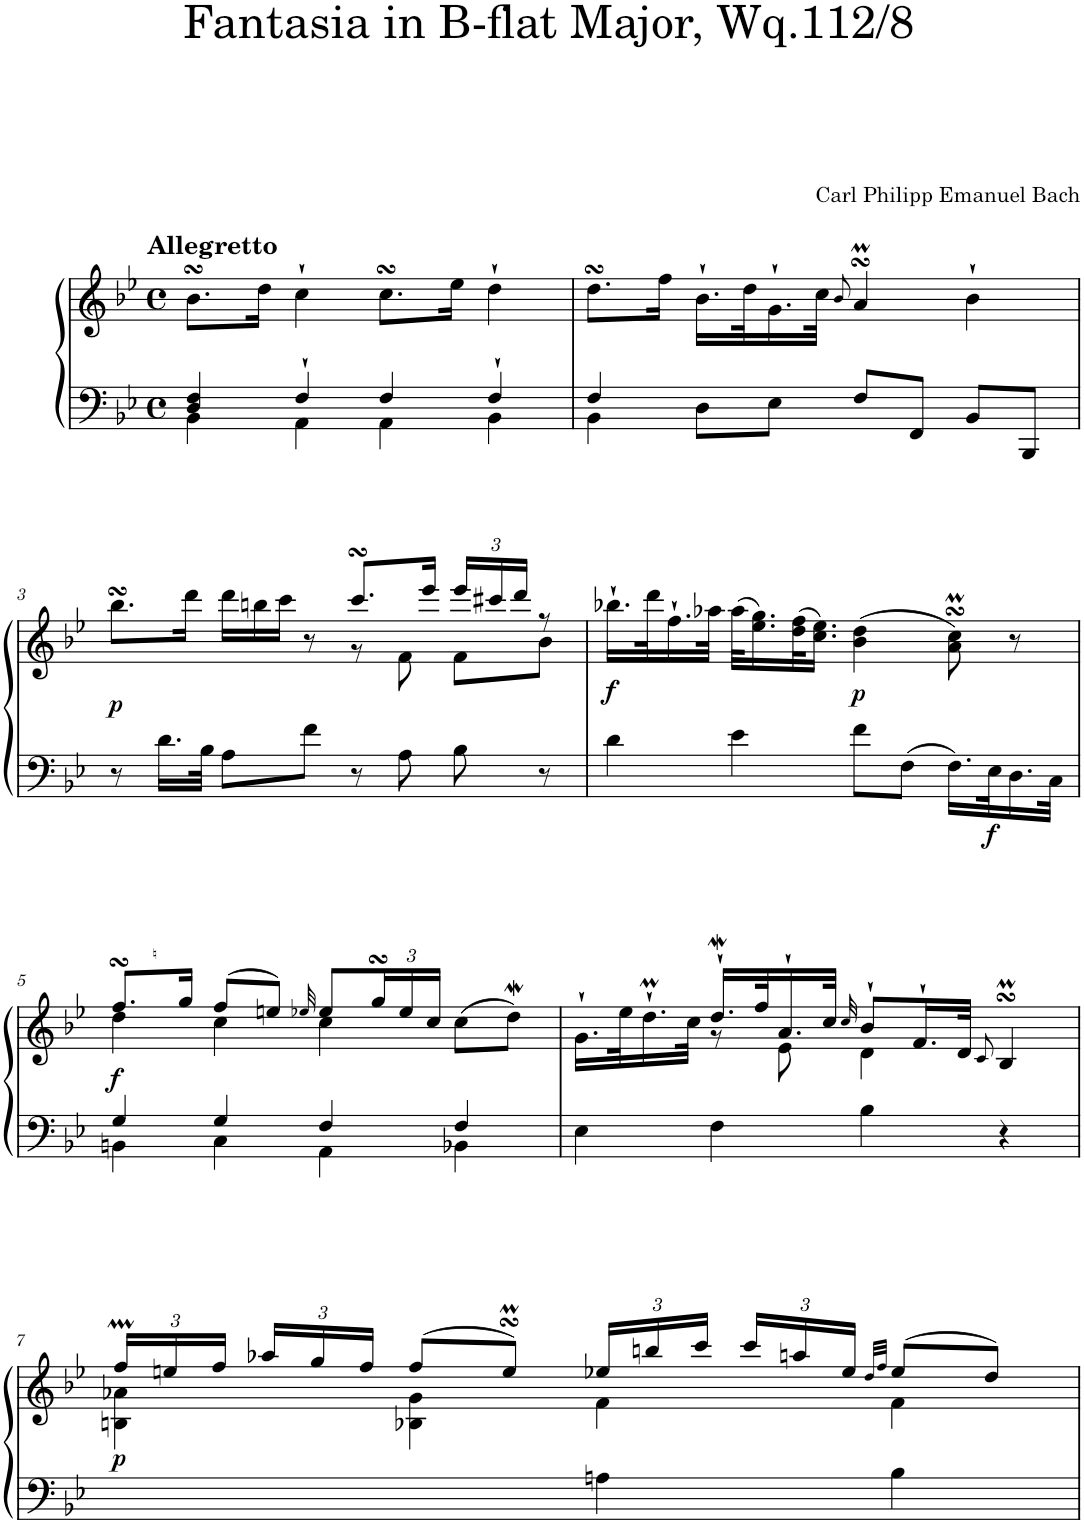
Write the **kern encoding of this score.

**kern	**kern	**dynam
*part1	*part1	*part1
*staff2	*staff1	*staff1/2
*I"Фортепиано	*	*
*clefF4	*clefG2	*
*k[b-e-]	*k[b-e-]	*
*M4/4	*M4/4	*
*met(c)	*met(c)	*
=1	=1	=1
*^	*	*
!	!	!LO:TX:a:B:t=Allegretto	!
4D/ 4F/	4BB-\	8.b-sSSs\L	.
.	.	16dd\Jk	.
4F`/	4AA\	4cc`\	.
4F/	4AA\	8.ccsSSS\L	.
.	.	16ee-\Jk	.
4F`/	4BB-\	4dd`\	.
=2	=2	=2	=2
4F/	4BB-\	8.ddsSsS\L	.
.	.	16ff\Jk	.
4ryy	8D\L	16.b-`\LL	.
.	.	32dd\K	.
.	8E-\J	16.g`\	.
.	.	32cc\JJk	.
.	.	8qb-/	.
2ryy	8F/L	4asSsSm/	.
.	8FF/J	.	.
.	8BB-/L	4b-`\	.
.	8BBB-/J	.	.
!!LO:LB:g=z
=3	=3	=3	=3
*	*	*^	*
!	!	!	!	!LO:DY:b
*v	*v	*	*	*
8r	8.bb-sSSs\L	2ryy	p
16.d\LL	.	.	.
.	16ddd\Jk	.	.
32B-\JJk	.	.	.
*	*Xtuplet	*	*
8A\L	24ddd\LL	.	.
.	24bbn\	.	.
.	24ccc\JJ	.	.
8f\J	8r	.	.
8r	8.cccsSSS/L	8r	.
8A\	.	8f\	.
.	16eee-/Jk	.	.
*	*tuplet	*	*
*	*Xbrackettup	*	*
8B-\	24eee-/LL	8f\L	.
.	24ccc#X/	.	.
.	24ddd/JJ	.	.
8r	8r	8b-\J	.
=4	=4	=4	=4
!	!	!	!LO:DY:b
*	*v	*v	*
4d\	16.bb-X`\LL	f
.	32ddd\K	.
.	16.ff`\	.
.	32aa-X\JJk	.
4e-\	(>32aa-\KLL	.
.	16.ee-\ 16.gg\)	.
.	(>32dd\ 32ff\K	.
.	16.cc\ 16.ee-\JJ)	.
!	!	!LO:DY:b
8f\L	(>4b-\ 4dd\	p
8F\J	.	.
16.F\LL	8a\sSSsM 8cc\sSSsM)	.
!	!	!LO:DY:b=2
32E-\K	.	f
16.D\	8r	.
32C\JJk	.	.
!!LO:LB:g=z
=5	=5	=5
*^	*^	*
!	!	!	!	!LO:DY:b
4G/	4BBn\	8.ffsSSS/L	4dd\	f
.	.	16gg/Jk	.	.
4G/	4C\	(>8ff/L	4cc\	.
.	.	8een/J)	.	.
.	.	32qee-X/	.	.
4F/	4AA\	8ee-/L	4cc\	.
.	.	24ggsSSS/L	.	.
.	.	24ee-/	.	.
.	.	24cc/JJ	.	.
4F/	4BB-X\	(>8cc\L	4ryy	.
.	.	8ddW\J)	.	.
*v	*v	*	*	*
=6	=6	=6	=6
4E-\	16.g`\LL	4ryy	.
.	32ee-\K	.	.
.	16.ddm`\	.	.
.	32cc\JJk	.	.
4F\	16.ddW`/LL	8r	.
.	32ff/K	.	.
.	16.a`/	8e-\	.
.	32cc/JJk	.	.
.	32qcc/	.	.
4B-\	8b-`/L	4d\	.
.	16.f`/L	.	.
.	32d/JJk	.	.
.	8qc/	.	.
4r	4B-sSSsM/	4ryy	.
!!LO:LB:g=z	!!
=7	=7	=7	=7
!	!	!	!LO:DY:b
2ryy	24ffM/LL	4Bn\ 4a-X\	p
.	24een/	.	.
.	24ff/JJ	.	.
.	24aa-X/LL	.	.
.	24gg/	.	.
.	24ff/JJ	.	.
.	(>8ff/L	4B-X\ 4g\	.
.	8eesSsSm/J)	.	.
4An\	24ee-X/LL	4f\	.
.	24bbn/	.	.
.	24ccc/JJ	.	.
.	24ccc/LL	.	.
.	24aan/	.	.
.	24ee-/JJ	.	.
.	32qdd/LLL	.	.
.	32qff/JJJ	.	.
4B-\	(>8ee-/L	4f\	.
.	8dd/J)	.	.
*	*v	*v	*
=	=	=
*-	*-	*-
